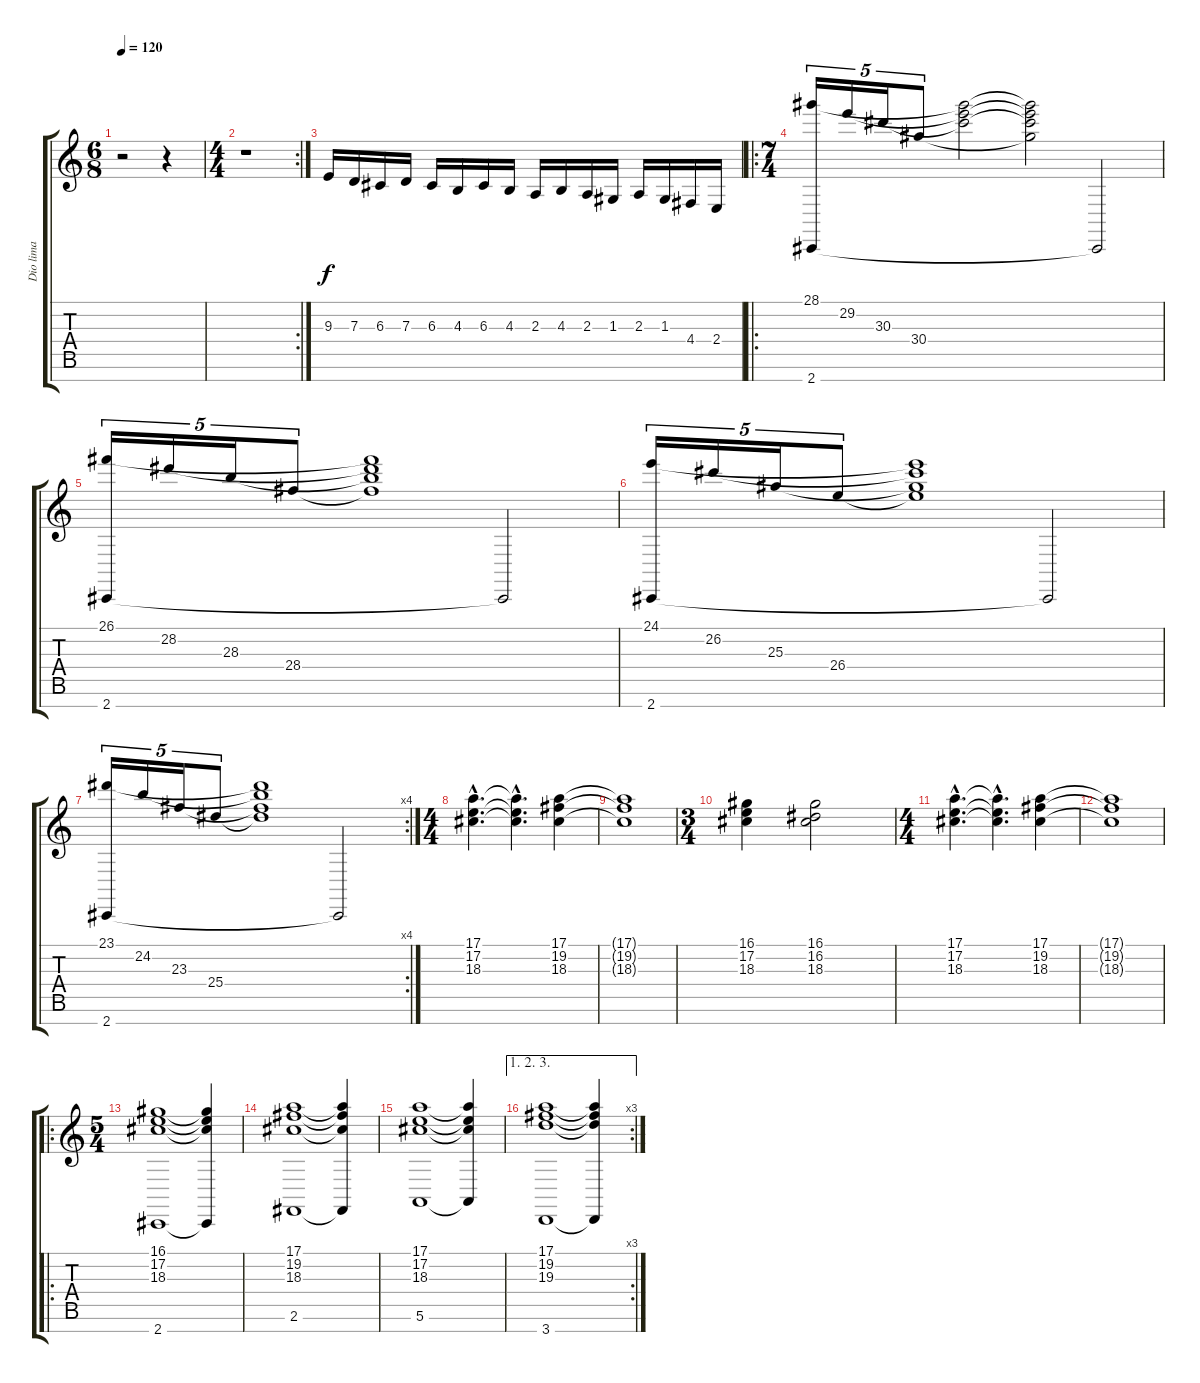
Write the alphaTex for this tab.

\track ("Dio lima" "Dio lima") {instrument stringensemble2}
\staff {score tabs}
\tuning (E4 B3 G3 D3 A2 E2 B1) {hide}
\ts (6 8)
\tempo 120
\clef g2
\ks c
r.2{dy f} r.4 |
\rc 2
\ts (4 4)
r.1 |
9.3.16 7.3.16 6.3.16 7.3.16 6.3.16 4.3.16 6.3.16 4.3.16 2.3.16 4.3.16 2.3.16 1.3.16 2.3.16 1.3.16 4.4.16 2.4.16 |
\ro
\ts (7 4)
(28.1 2.7).16{tu (5 4) instrument brightacousticpiano} 29.2.16{tu (5 4)} 30.3.16{tu (5 4)} 30.4.8{tu (5 4)} (28.1{t} 29.2{t} 30.3{t}).2 (28.1{t} 29.2{t} 30.3{t} 30.4{t}).2 2.7{t}.2 |
(26.1 2.7).16{tu (5 4)} 28.2.16{tu (5 4)} 28.3.16{tu (5 4)} 28.4.8{tu (5 4)} (26.1{t} 28.2{t} 28.3{t} 28.4{t}).1 2.7{t}.2 |
(24.1 2.7).16{tu (5 4)} 26.2.16{tu (5 4)} 25.3.16{tu (5 4)} 26.4.8{tu (5 4)} (24.1{t} 26.2{t} 25.3{t} 26.4{t}).1 2.7{t}.2 |
\rc 4
(23.1 2.7).16{tu (5 4)} 24.2.16{tu (5 4)} 23.3.16{tu (5 4)} 25.4.8{tu (5 4)} (23.1{t} 24.2{t} 23.3{t} 25.4{t}).1 2.7{t}.2 |
\ts (4 4)
(17.1{hac} 17.2{hac} 18.3{hac}).4{d instrument stringensemble2} (17.1{hac t} 17.2{hac t} 18.3{hac t}).4{d} (17.1 19.2 18.3).4 |
(17.1{t} 19.2{t} 18.3{t}).1 |
\ts (3 4)
(16.1 17.2 18.3).4 (16.1 16.2 18.3).2 |
\ts (4 4)
(17.1{hac} 17.2{hac} 18.3{hac}).4{d instrument stringensemble2} (17.1{hac t} 17.2{hac t} 18.3{hac t}).4{d} (17.1 19.2 18.3).4 |
(17.1{t} 19.2{t} 18.3{t}).1 |
\ro
\ts (5 4)
(16.1 17.2 18.3 2.7).1{instrument churchorgan} (16.1{t} 17.2{t} 18.3{t} 2.7{t}).4 |
(17.1 19.2 18.3 2.6).1 (17.1{t} 19.2{t} 18.3{t} 2.6{t}).4 |
(17.1 17.2 18.3 5.6).1 (17.1{t} 17.2{t} 18.3{t} 5.6{t}).4 |
\ae (1 2 3)
\rc 3
(17.1 19.2 19.3 3.7).1 (17.1{t} 19.2{t} 19.3{t} 3.7{t}).4
